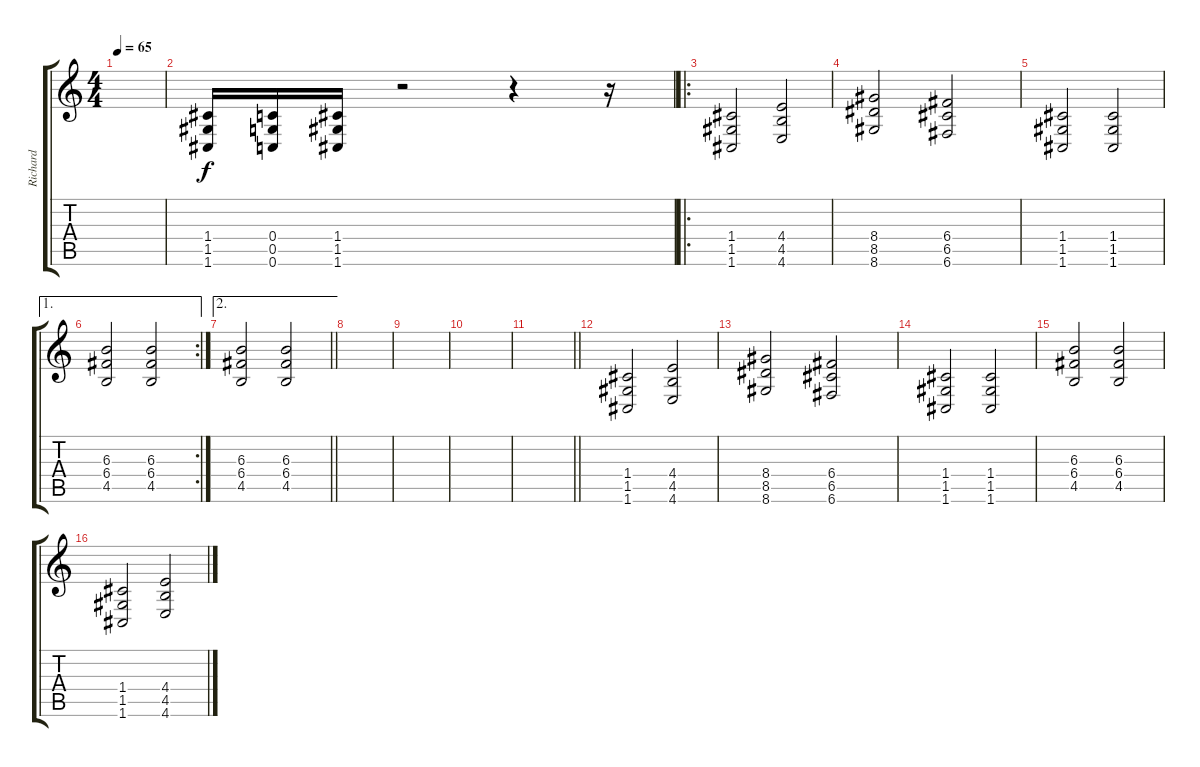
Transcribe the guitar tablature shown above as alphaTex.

\track ("Richard" "Richard") {instrument distortionguitar}
\staff {score tabs}
\tuning (D4 A3 F3 C3 G2 C2) {hide}
\ts (4 4)
\tempo 65
\clef g2
\ks c
|
(1.4 1.5 1.6).16 (0.4 0.5 0.6).16 (1.4 1.5 1.6).16 r.2 r.4 r.16 |
\ro
(1.4 1.5 1.6).2 (4.4 4.5 4.6).2 |
(8.4 8.5 8.6).2 (6.4 6.5 6.6).2 |
(1.4 1.5 1.6).2 (1.4 1.5 1.6).2 |
\ae 1
\rc 2
(6.3 6.4 4.5).2 (6.3 6.4 4.5).2 |
\ae 2
\barLineRight lightlight
(6.3 6.4 4.5).2 (6.3 6.4 4.5).2 |
|
|
|
\barLineRight lightlight
|
(1.4 1.5 1.6).2 (4.4 4.5 4.6).2 |
(8.4 8.5 8.6).2 (6.4 6.5 6.6).2 |
(1.4 1.5 1.6).2 (1.4 1.5 1.6).2 |
(6.3 6.4 4.5).2 (6.3 6.4 4.5).2 |
(1.4 1.5 1.6).2 (4.4 4.5 4.6).2
